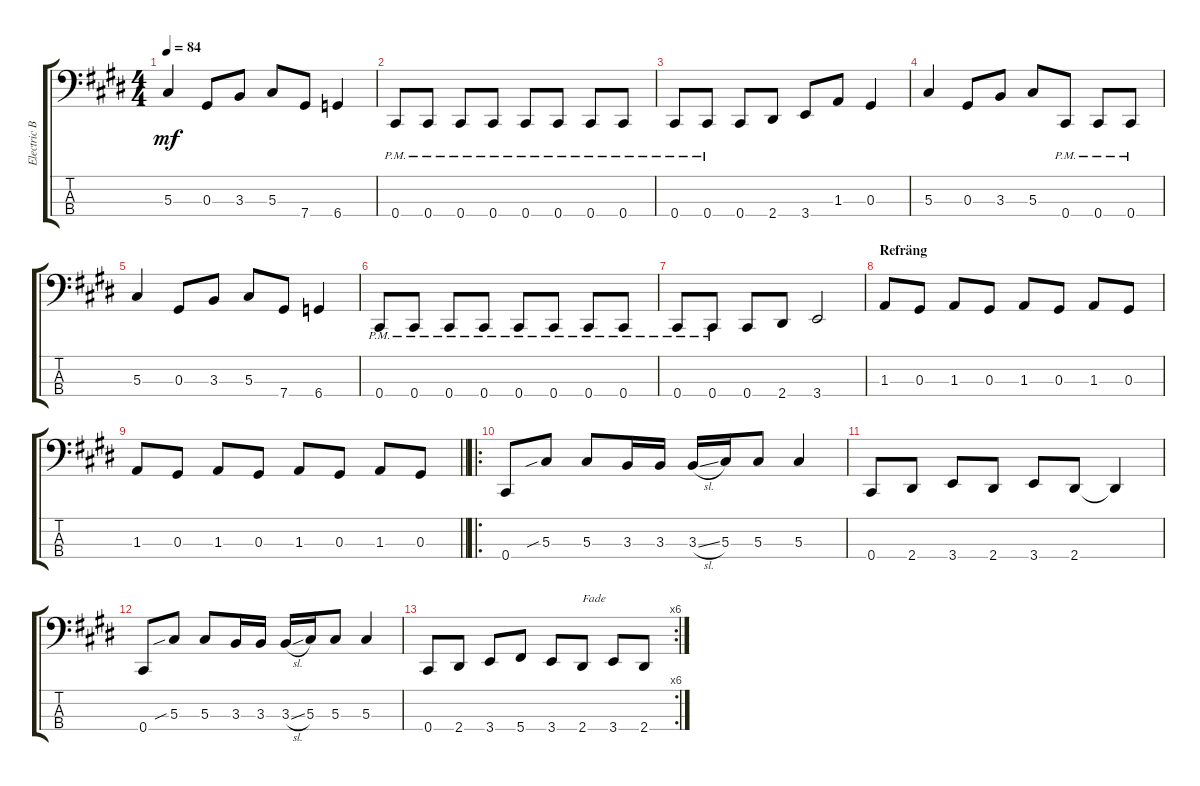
\track ("Electric Bass" "Electric B") {instrument electricbassfinger}
\staff {score tabs}
\tuning (Gb2 Db2 Ab1 Db1) {hide}
\ts (4 4)
\tempo 84
\clef f4
\ks c#minor
5.3.4{dy mf} 0.3.8 3.3.8 5.3.8 7.4.8 6.4.4 |
0.4{pm}.8 0.4{pm}.8 0.4{pm}.8 0.4{pm}.8 0.4{pm}.8 0.4{pm}.8 0.4{pm}.8 0.4{pm}.8 |
0.4{pm}.8 0.4{pm}.8 0.4.8 2.4.8 3.4.8 1.3.8 0.3.4 |
5.3.4 0.3.8 3.3.8 5.3.8 0.4{pm}.8 0.4{pm}.8 0.4{pm}.8 |
5.3.4 0.3.8 3.3.8 5.3.8 7.4.8 6.4.4 |
0.4{pm}.8 0.4{pm}.8 0.4{pm}.8 0.4{pm}.8 0.4{pm}.8 0.4{pm}.8 0.4{pm}.8 0.4{pm}.8 |
0.4{pm}.8 0.4{pm}.8 0.4.8 2.4.8 3.4.2 |
\section ("" "Refräng")
1.3.8 0.3.8 1.3.8 0.3.8 1.3.8 0.3.8 1.3.8 0.3.8 |
\barLineRight lightlight
1.3.8 0.3.8 1.3.8 0.3.8 1.3.8 0.3.8 1.3.8 0.3.8 |
\ro
0.4.8 5.3{sib}.8 5.3.8 3.3.16 3.3.16 3.3{sl}.16 5.3.16 5.3.8 5.3.4 |
0.4.8 2.4.8 3.4.8 2.4.8 3.4.8 2.4.8 2.4{t}.4 |
0.4.8 5.3{sib}.8 5.3.8 3.3.16 3.3.16 3.3{sl}.16 5.3.16 5.3.8 5.3.4 |
\rc 6
0.4.8 2.4.8 3.4.8 5.4.8 3.4.8 2.4.8{txt "Fade"} 3.4.8 2.4.8
